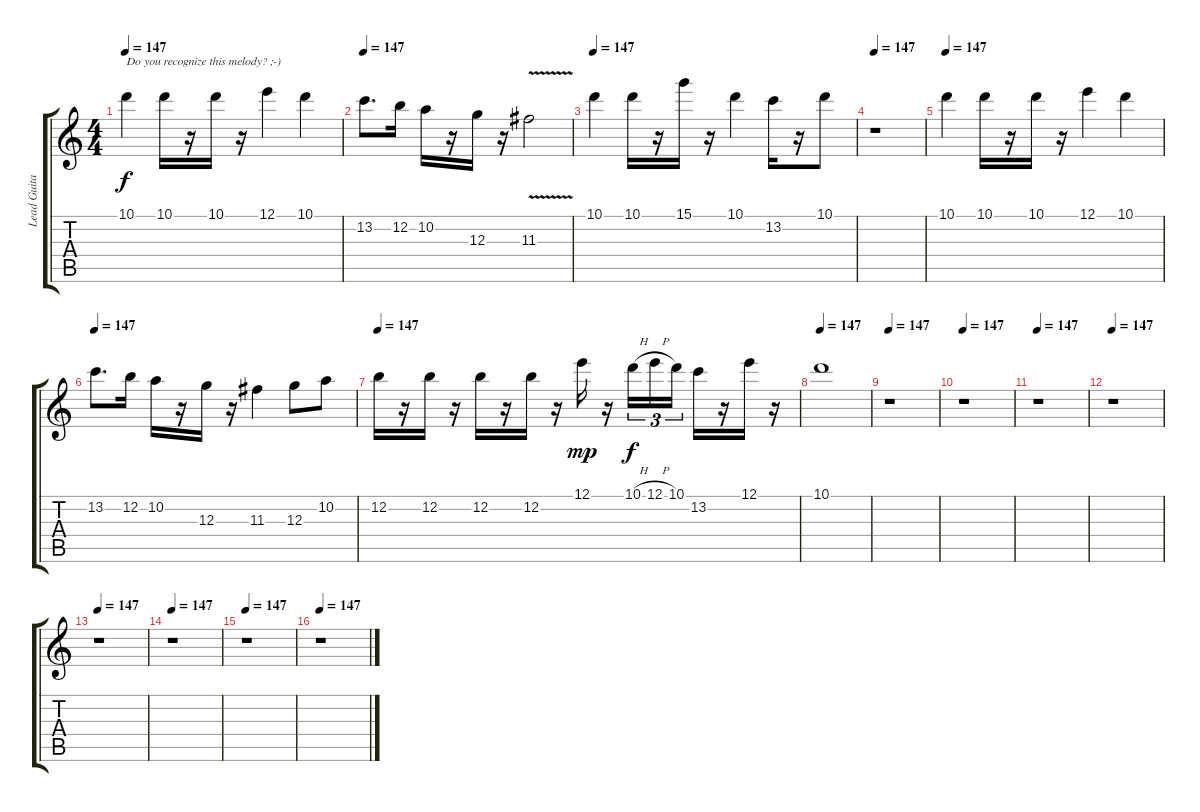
\track ("Lead Guitar" "Lead Guita") {instrument distortionguitar}
\staff {score tabs}
\tuning (E4 B3 G3 D3 A2 E2) {hide}
\ts (4 4)
\tempo 147
\clef g2
\ks c
10.1.4{txt "Do you recognize this melody? ;-)" dy f} 10.1.16 r.16 10.1.16 r.16 12.1.4 10.1.4 |
\tempo 147
13.2.8{d} 12.2.16 10.2.16 r.16 12.3.16 r.16 11.3{v}.2 |
\tempo 147
10.1.4 10.1.16 r.16 15.1.16 r.16 10.1.4 13.2.16 r.16 10.1.8 |
\tempo 147
r.1 |
\tempo 147
10.1.4 10.1.16 r.16 10.1.16 r.16 12.1.4 10.1.4 |
\tempo 147
13.2.8{d} 12.2.16 10.2.16 r.16 12.3.16 r.16 11.3.4 12.3.8 10.2.8 |
\tempo 147
12.2.16 r.16 12.2.16 r.16 12.2.16 r.16 12.2.16 r.16 12.1.16{dy mp} r.16 10.1{h}.16{tu (3 2) dy f} 12.1{h}.16{tu (3 2)} 10.1.16{tu (3 2)} 13.2.16 r.16 12.1.16 r.16 |
\tempo 147
10.1.1 |
\tempo 147
r.1 |
\tempo 147
r.1 |
\tempo 147
r.1 |
\tempo 147
r.1 |
\tempo 147
r.1 |
\tempo 147
r.1 |
\tempo 147
r.1 |
\tempo 147
r.1
